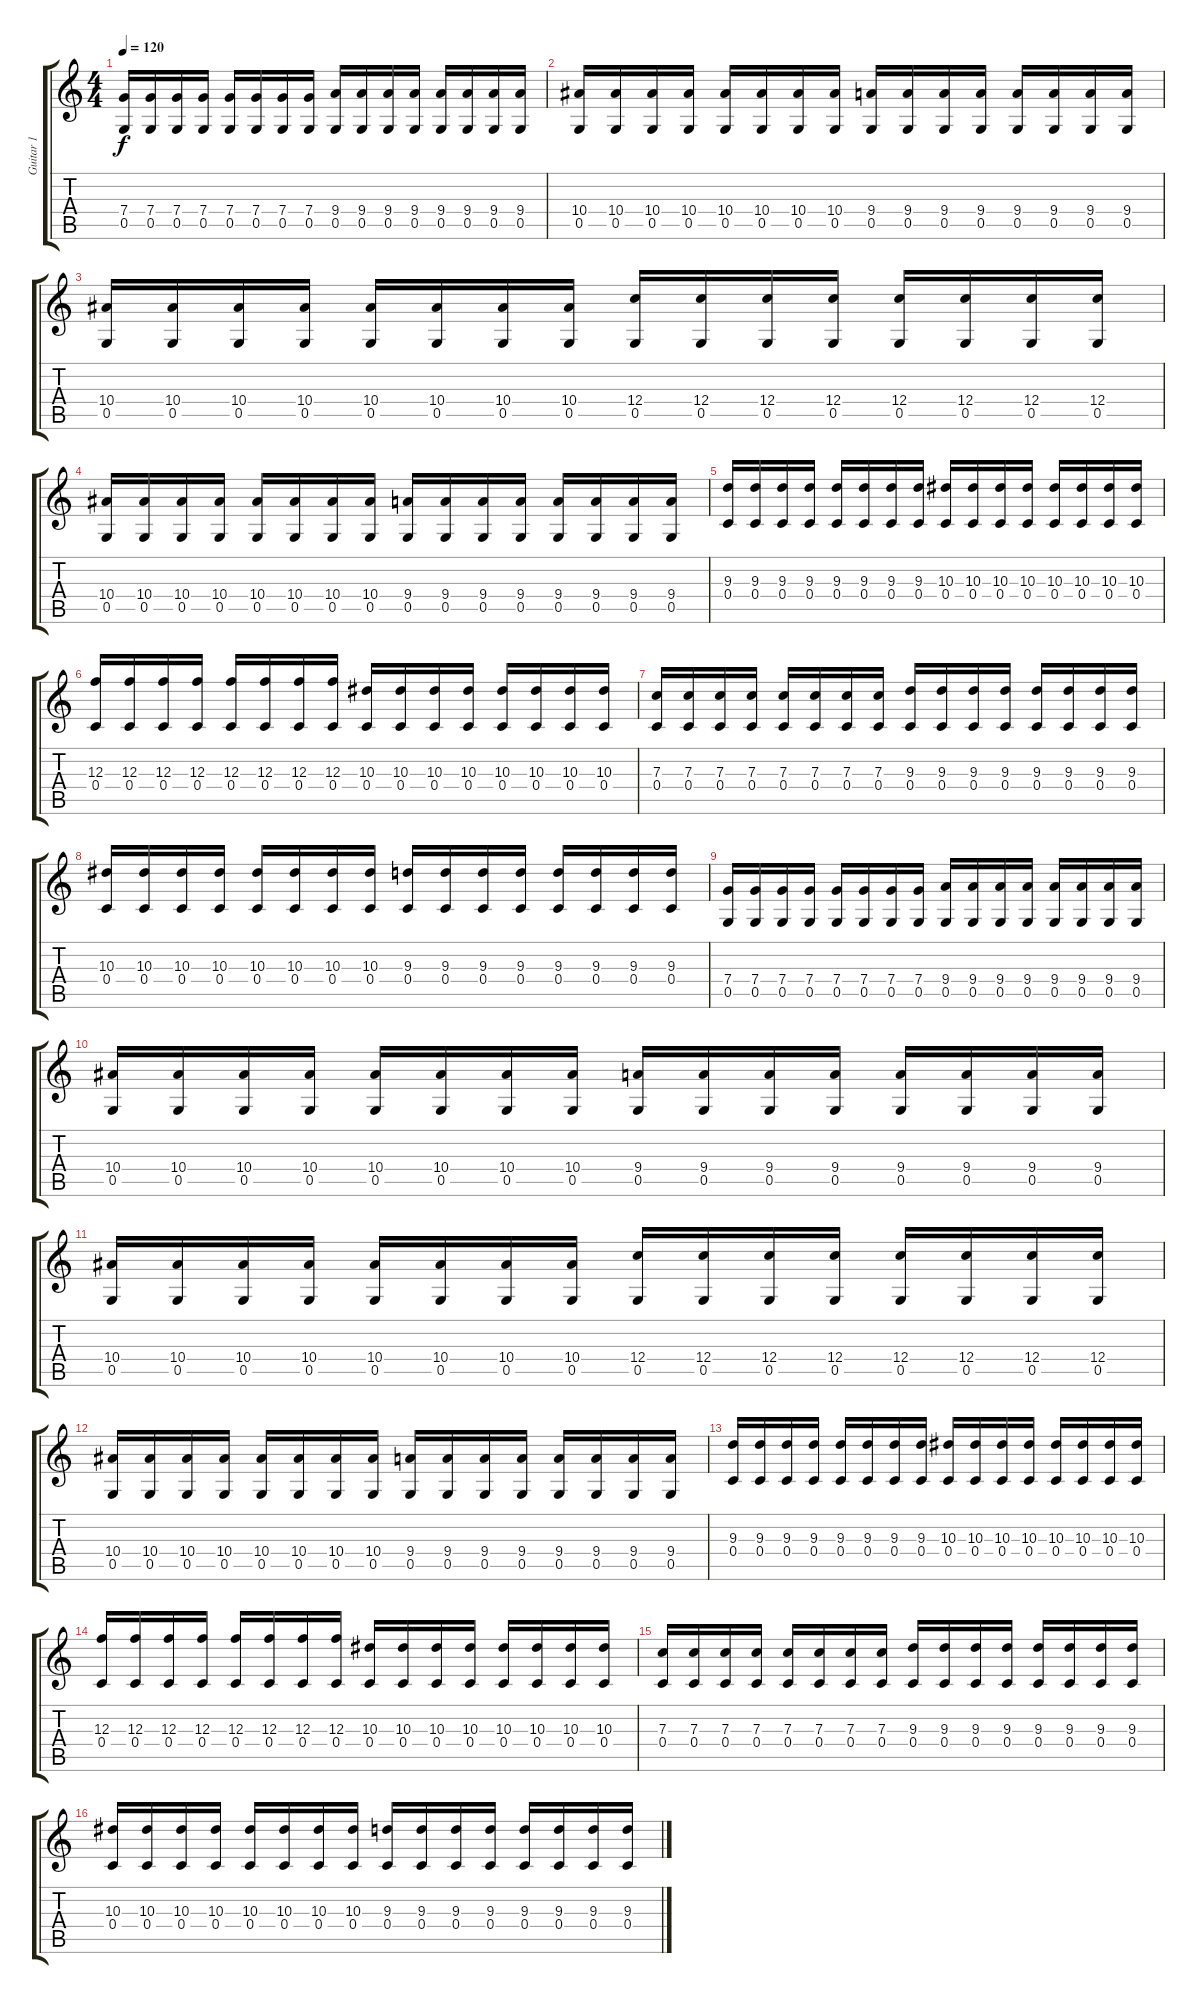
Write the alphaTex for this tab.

\track ("Guitar 1" "Guitar 1") {instrument distortionguitar}
\staff {score tabs}
\tuning (D4 A3 F3 C3 G2 D2) {hide}
\ts (4 4)
\tempo 120
\clef g2
\ks c
(7.4 0.5).16{dy f} (7.4 0.5).16 (7.4 0.5).16 (7.4 0.5).16 (7.4 0.5).16 (7.4 0.5).16 (7.4 0.5).16 (7.4 0.5).16 (9.4 0.5).16 (9.4 0.5).16 (9.4 0.5).16 (9.4 0.5).16 (9.4 0.5).16 (9.4 0.5).16 (9.4 0.5).16 (9.4 0.5).16 |
(10.4 0.5).16 (10.4 0.5).16 (10.4 0.5).16 (10.4 0.5).16 (10.4 0.5).16 (10.4 0.5).16 (10.4 0.5).16 (10.4 0.5).16 (9.4 0.5).16 (9.4 0.5).16 (9.4 0.5).16 (9.4 0.5).16 (9.4 0.5).16 (9.4 0.5).16 (9.4 0.5).16 (9.4 0.5).16 |
(10.4 0.5).16 (10.4 0.5).16 (10.4 0.5).16 (10.4 0.5).16 (10.4 0.5).16 (10.4 0.5).16 (10.4 0.5).16 (10.4 0.5).16 (12.4 0.5).16 (12.4 0.5).16 (12.4 0.5).16 (12.4 0.5).16 (12.4 0.5).16 (12.4 0.5).16 (12.4 0.5).16 (12.4 0.5).16 |
(10.4 0.5).16 (10.4 0.5).16 (10.4 0.5).16 (10.4 0.5).16 (10.4 0.5).16 (10.4 0.5).16 (10.4 0.5).16 (10.4 0.5).16 (9.4 0.5).16 (9.4 0.5).16 (9.4 0.5).16 (9.4 0.5).16 (9.4 0.5).16 (9.4 0.5).16 (9.4 0.5).16 (9.4 0.5).16 |
(9.3 0.4).16 (9.3 0.4).16 (9.3 0.4).16 (9.3 0.4).16 (9.3 0.4).16 (9.3 0.4).16 (9.3 0.4).16 (9.3 0.4).16 (10.3 0.4).16 (10.3 0.4).16 (10.3 0.4).16 (10.3 0.4).16 (10.3 0.4).16 (10.3 0.4).16 (10.3 0.4).16 (10.3 0.4).16 |
(12.3 0.4).16 (12.3 0.4).16 (12.3 0.4).16 (12.3 0.4).16 (12.3 0.4).16 (12.3 0.4).16 (12.3 0.4).16 (12.3 0.4).16 (10.3 0.4).16 (10.3 0.4).16 (10.3 0.4).16 (10.3 0.4).16 (10.3 0.4).16 (10.3 0.4).16 (10.3 0.4).16 (10.3 0.4).16 |
(7.3 0.4).16 (7.3 0.4).16 (7.3 0.4).16 (7.3 0.4).16 (7.3 0.4).16 (7.3 0.4).16 (7.3 0.4).16 (7.3 0.4).16 (9.3 0.4).16 (9.3 0.4).16 (9.3 0.4).16 (9.3 0.4).16 (9.3 0.4).16 (9.3 0.4).16 (9.3 0.4).16 (9.3 0.4).16 |
(10.3 0.4).16 (10.3 0.4).16 (10.3 0.4).16 (10.3 0.4).16 (10.3 0.4).16 (10.3 0.4).16 (10.3 0.4).16 (10.3 0.4).16 (9.3 0.4).16 (9.3 0.4).16 (9.3 0.4).16 (9.3 0.4).16 (9.3 0.4).16 (9.3 0.4).16 (9.3 0.4).16 (9.3 0.4).16 |
(7.4 0.5).16 (7.4 0.5).16 (7.4 0.5).16 (7.4 0.5).16 (7.4 0.5).16 (7.4 0.5).16 (7.4 0.5).16 (7.4 0.5).16 (9.4 0.5).16 (9.4 0.5).16 (9.4 0.5).16 (9.4 0.5).16 (9.4 0.5).16 (9.4 0.5).16 (9.4 0.5).16 (9.4 0.5).16 |
(10.4 0.5).16 (10.4 0.5).16 (10.4 0.5).16 (10.4 0.5).16 (10.4 0.5).16 (10.4 0.5).16 (10.4 0.5).16 (10.4 0.5).16 (9.4 0.5).16 (9.4 0.5).16 (9.4 0.5).16 (9.4 0.5).16 (9.4 0.5).16 (9.4 0.5).16 (9.4 0.5).16 (9.4 0.5).16 |
(10.4 0.5).16 (10.4 0.5).16 (10.4 0.5).16 (10.4 0.5).16 (10.4 0.5).16 (10.4 0.5).16 (10.4 0.5).16 (10.4 0.5).16 (12.4 0.5).16 (12.4 0.5).16 (12.4 0.5).16 (12.4 0.5).16 (12.4 0.5).16 (12.4 0.5).16 (12.4 0.5).16 (12.4 0.5).16 |
(10.4 0.5).16 (10.4 0.5).16 (10.4 0.5).16 (10.4 0.5).16 (10.4 0.5).16 (10.4 0.5).16 (10.4 0.5).16 (10.4 0.5).16 (9.4 0.5).16 (9.4 0.5).16 (9.4 0.5).16 (9.4 0.5).16 (9.4 0.5).16 (9.4 0.5).16 (9.4 0.5).16 (9.4 0.5).16 |
(9.3 0.4).16 (9.3 0.4).16 (9.3 0.4).16 (9.3 0.4).16 (9.3 0.4).16 (9.3 0.4).16 (9.3 0.4).16 (9.3 0.4).16 (10.3 0.4).16 (10.3 0.4).16 (10.3 0.4).16 (10.3 0.4).16 (10.3 0.4).16 (10.3 0.4).16 (10.3 0.4).16 (10.3 0.4).16 |
(12.3 0.4).16 (12.3 0.4).16 (12.3 0.4).16 (12.3 0.4).16 (12.3 0.4).16 (12.3 0.4).16 (12.3 0.4).16 (12.3 0.4).16 (10.3 0.4).16 (10.3 0.4).16 (10.3 0.4).16 (10.3 0.4).16 (10.3 0.4).16 (10.3 0.4).16 (10.3 0.4).16 (10.3 0.4).16 |
(7.3 0.4).16 (7.3 0.4).16 (7.3 0.4).16 (7.3 0.4).16 (7.3 0.4).16 (7.3 0.4).16 (7.3 0.4).16 (7.3 0.4).16 (9.3 0.4).16 (9.3 0.4).16 (9.3 0.4).16 (9.3 0.4).16 (9.3 0.4).16 (9.3 0.4).16 (9.3 0.4).16 (9.3 0.4).16 |
(10.3 0.4).16 (10.3 0.4).16 (10.3 0.4).16 (10.3 0.4).16 (10.3 0.4).16 (10.3 0.4).16 (10.3 0.4).16 (10.3 0.4).16 (9.3 0.4).16 (9.3 0.4).16 (9.3 0.4).16 (9.3 0.4).16 (9.3 0.4).16 (9.3 0.4).16 (9.3 0.4).16 (9.3 0.4).16
